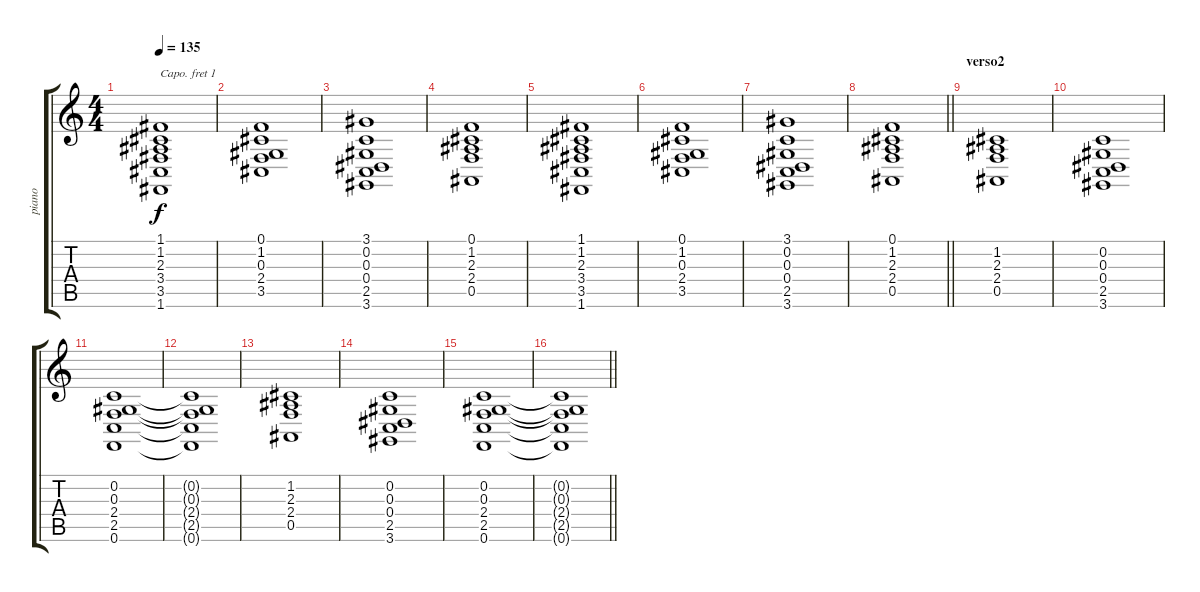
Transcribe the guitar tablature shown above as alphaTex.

\track ("piano" "piano") {instrument drawbarorgan}
\staff {score tabs}
\capo 1
\tuning (E4 B3 G3 D3 A2 E2) {hide}
\ts (4 4)
\tempo 135
\clef g2
\ks c
(1.1 1.2 2.3 3.4 3.5 1.6).1{dy f} |
(0.1 1.2 0.3 2.4 3.5).1 |
(3.1 0.2 0.3 0.4 2.5 3.6).1 |
(0.1 1.2 2.3 2.4 0.5).1 |
(1.1 1.2 2.3 3.4 3.5 1.6).1 |
(0.1 1.2 0.3 2.4 3.5).1 |
(3.1 0.2 0.3 0.4 2.5 3.6).1 |
\barLineRight lightlight
(0.1 1.2 2.3 2.4 0.5).1 |
\section ("" "verso2")
(1.2 2.3 2.4 0.5).1 |
(0.2 0.3 0.4 2.5 3.6).1 |
(0.2 0.3 2.4 2.5 0.6).1 |
(0.2{t} 0.3{t} 2.4{t} 2.5{t} 0.6{t}).1 |
(1.2 2.3 2.4 0.5).1 |
(0.2 0.3 0.4 2.5 3.6).1 |
(0.2 0.3 2.4 2.5 0.6).1 |
\barLineRight lightlight
(0.2{t} 0.3{t} 2.4{t} 2.5{t} 0.6{t}).1
